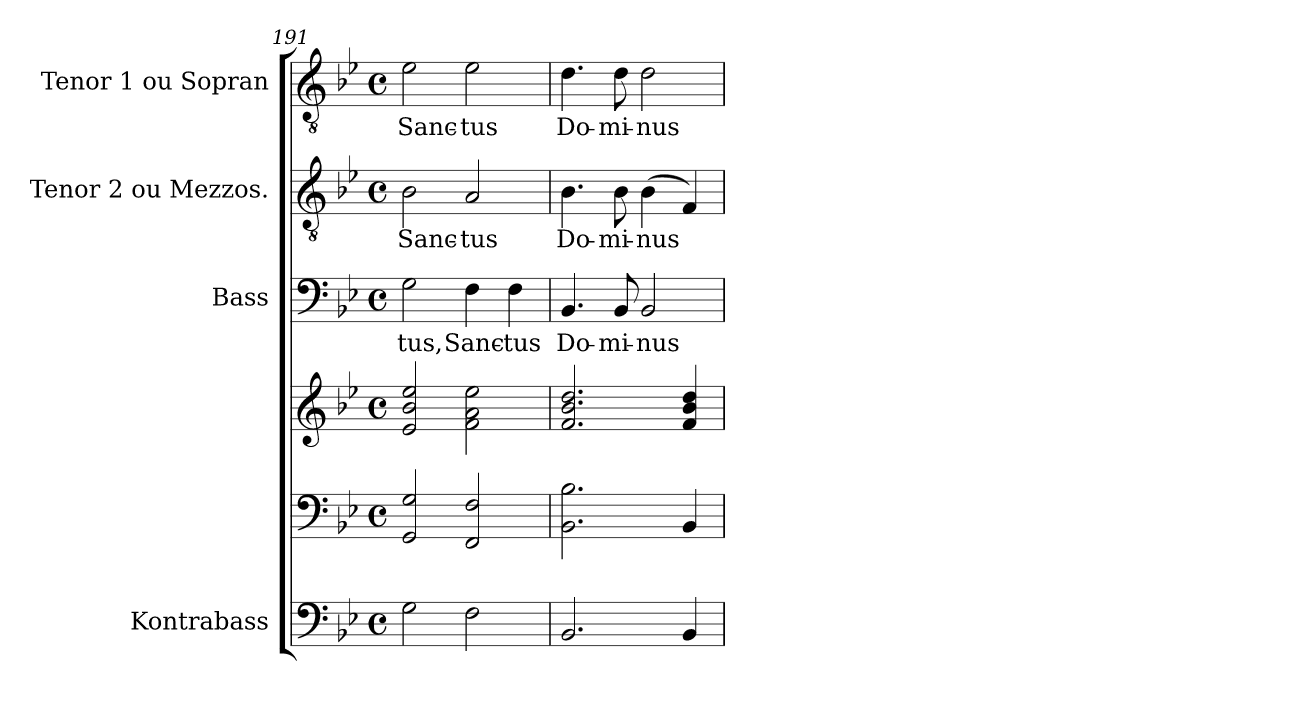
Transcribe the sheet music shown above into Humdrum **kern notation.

**kern	**kern	**kern	**kern	**text	**kern	**text	**kern	**text
*part5	*part4	*part4	*part3	*part3	*part2	*part2	*part1	*part1
*staff6	*staff5	*staff4	*staff3	*staff3	*staff2	*staff2	*staff1	*staff1
*I"Kontrabass	*	*	*I"Bass	*	*I"Tenor 2 ou Mezzos.	*	*I"Tenor 1 ou Sopran	*
*I'Kb.	*	*	*	*	*	*	*	*
!!LO:LB:g=z
*clefF4	*clefF4	*clefG2	*clefF4	*	*clefGv2	*	*clefGv2	*
*ITrd7c12	*	*	*	*	*	*	*	*
*k[b-e-]	*k[b-e-]	*k[b-e-]	*k[b-e-]	*	*k[b-e-]	*	*k[b-e-]	*
*B-:	*B-:	*B-:	*B-:	*	*B-:	*	*B-:	*
*M4/4	*M4/4	*M4/4	*M4/4	*	*M4/4	*	*M4/4	*
*met(c)	*met(c)	*met(c)	*met(c)	*	*met(c)	*	*met(c)	*
=191	=191	=191	=191	=191	=191	=191	=191	=191
!	!	!	!	!LO:LY:b	!	!LO:LY:b	!	!LO:LY:b
2GG\	2GG/ 2G/	2e-/ 2b-/ 2ee-/	2G\	-tus,	2B-\	Sanc-	2e-\	Sanc-
!	!	!	!	!LO:LY:b	!	!LO:LY:b	!	!LO:LY:b
2FF\	2FF/ 2F/	2f\ 2a\ 2ee-\	4F\	Sanc-	2A/	-tus	2e-\	-tus
!	!	!	!	!LO:LY:b	!	!	!	!
.	.	.	4F\	-tus	.	.	.	.
=192	=192	=192	=192	=192	=192	=192	=192	=192
!	!	!	!	!LO:LY:b	!	!LO:LY:b	!	!LO:LY:b
2.BBB-/	2.BB-\ 2.B-\	2.f/ 2.b-/ 2.dd/	4.BB-/	Do-	4.B-\	Do-	4.d\	Do-
!	!	!	!	!LO:LY:b	!	!LO:LY:b	!	!LO:LY:b
.	.	.	8BB-/	-mi-	8B-\	-mi-	8d\	-mi-
!	!	!	!	!LO:LY:b	!	!LO:LY:b	!	!LO:LY:b
.	.	.	2BB-/	-nus	(>4B-\	-nus	2d\	-nus
4BBB-/	4BB-/	4f/ 4b-/ 4dd/	.	.	4F/)	.	.	.
=	=	=	=	=	=	=	=	=
*-	*-	*-	*-	*-	*-	*-	*-	*-
